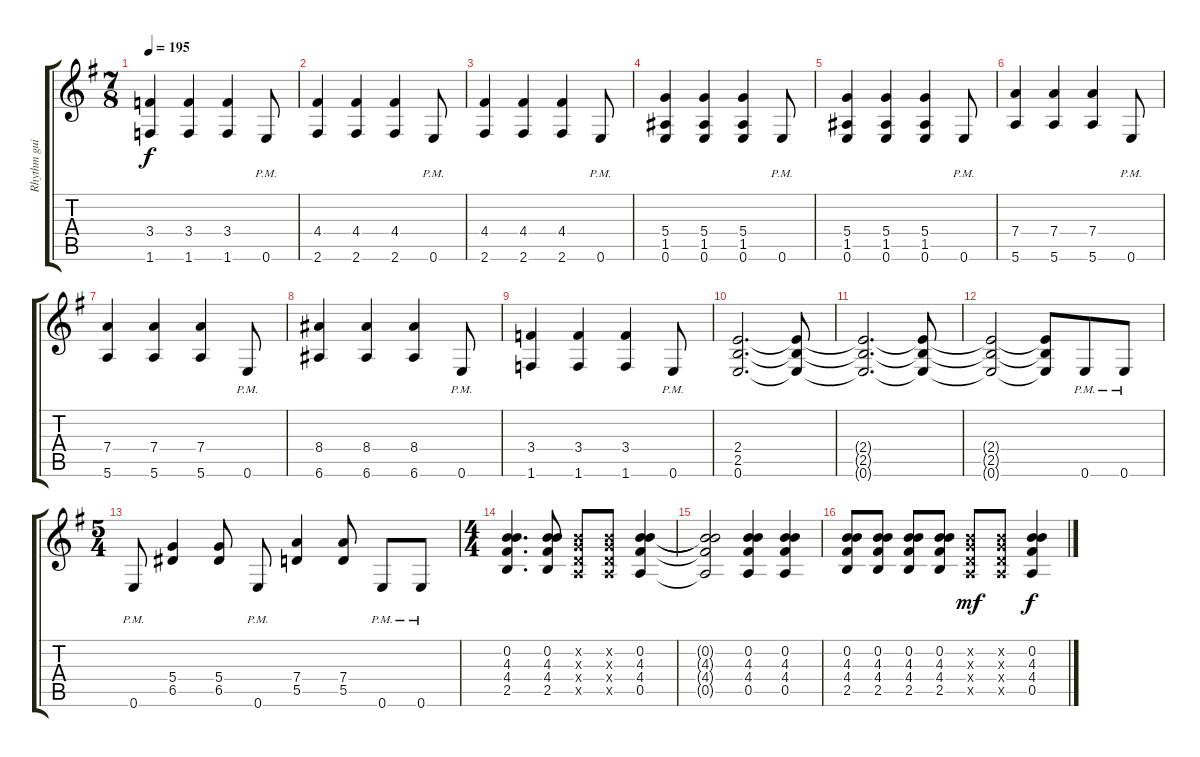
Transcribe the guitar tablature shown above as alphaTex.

\track ("Rhythm guitar 2" "Rhythm gui") {instrument distortionguitar}
\staff {score tabs}
\tuning (E4 B3 G3 D3 A2 E2) {hide}
\ts (7 8)
\tempo 195
\clef g2
\ks eminor
(3.4 1.6).4{dy f} (3.4 1.6).4 (3.4 1.6).4 0.6{pm}.8 |
(4.4 2.6).4 (4.4 2.6).4 (4.4 2.6).4 0.6{pm}.8 |
(4.4 2.6).4 (4.4 2.6).4 (4.4 2.6).4 0.6{pm}.8 |
(5.4 1.5 0.6).4 (5.4 1.5 0.6).4 (5.4 1.5 0.6).4 0.6{pm}.8 |
(5.4 1.5 0.6).4 (5.4 1.5 0.6).4 (5.4 1.5 0.6).4 0.6{pm}.8 |
(7.4 5.6).4 (7.4 5.6).4 (7.4 5.6).4 0.6{pm}.8 |
(7.4 5.6).4 (7.4 5.6).4 (7.4 5.6).4 0.6{pm}.8 |
(8.4 6.6).4 (8.4 6.6).4 (8.4 6.6).4 0.6{pm}.8 |
(3.4 1.6).4 (3.4 1.6).4 (3.4 1.6).4 0.6{pm}.8 |
(2.4 2.5 0.6).2{d} (2.4{t} 2.5{t} 0.6{t}).8 |
(2.4{t} 2.5{t} 0.6{t}).2{d} (2.4{t} 2.5{t} 0.6{t}).8 |
(2.4{t} 2.5{t} 0.6{t}).2 (2.4{t} 2.5{t} 0.6{t}).8 0.6{pm}.8 0.6{pm}.8 |
\ts (5 4)
0.6{pm}.8 (5.4 6.5).4 (5.4 6.5).8 0.6{pm}.8 (7.4 5.5).4 (7.4 5.5).8 0.6{pm}.8 0.6{pm}.8 |
\ts (4 4)
(0.2 4.3 4.4 2.5).4{d} (0.2 4.3 4.4 2.5).8 (0.2{x} 0.3{x} 0.4{x} 0.5{x}).8 (0.2{x} 0.3{x} 0.4{x} 0.5{x}).8 (0.2 4.3 4.4 0.5).4 |
(0.2{t} 4.3{t} 4.4{t} 0.5{t}).2 (0.2 4.3 4.4 0.5).4 (0.2 4.3 4.4 0.5).4 |
(0.2 4.3 4.4 2.5).8 (0.2 4.3 4.4 2.5).8 (0.2 4.3 4.4 2.5).8 (0.2 4.3 4.4 2.5).8 (0.2{x} 0.3{x} 0.4{x} 0.5{x}).8{dy mf} (0.2{x} 0.3{x} 0.4{x} 0.5{x}).8 (0.2 4.3 4.4 0.5).4{dy f}
